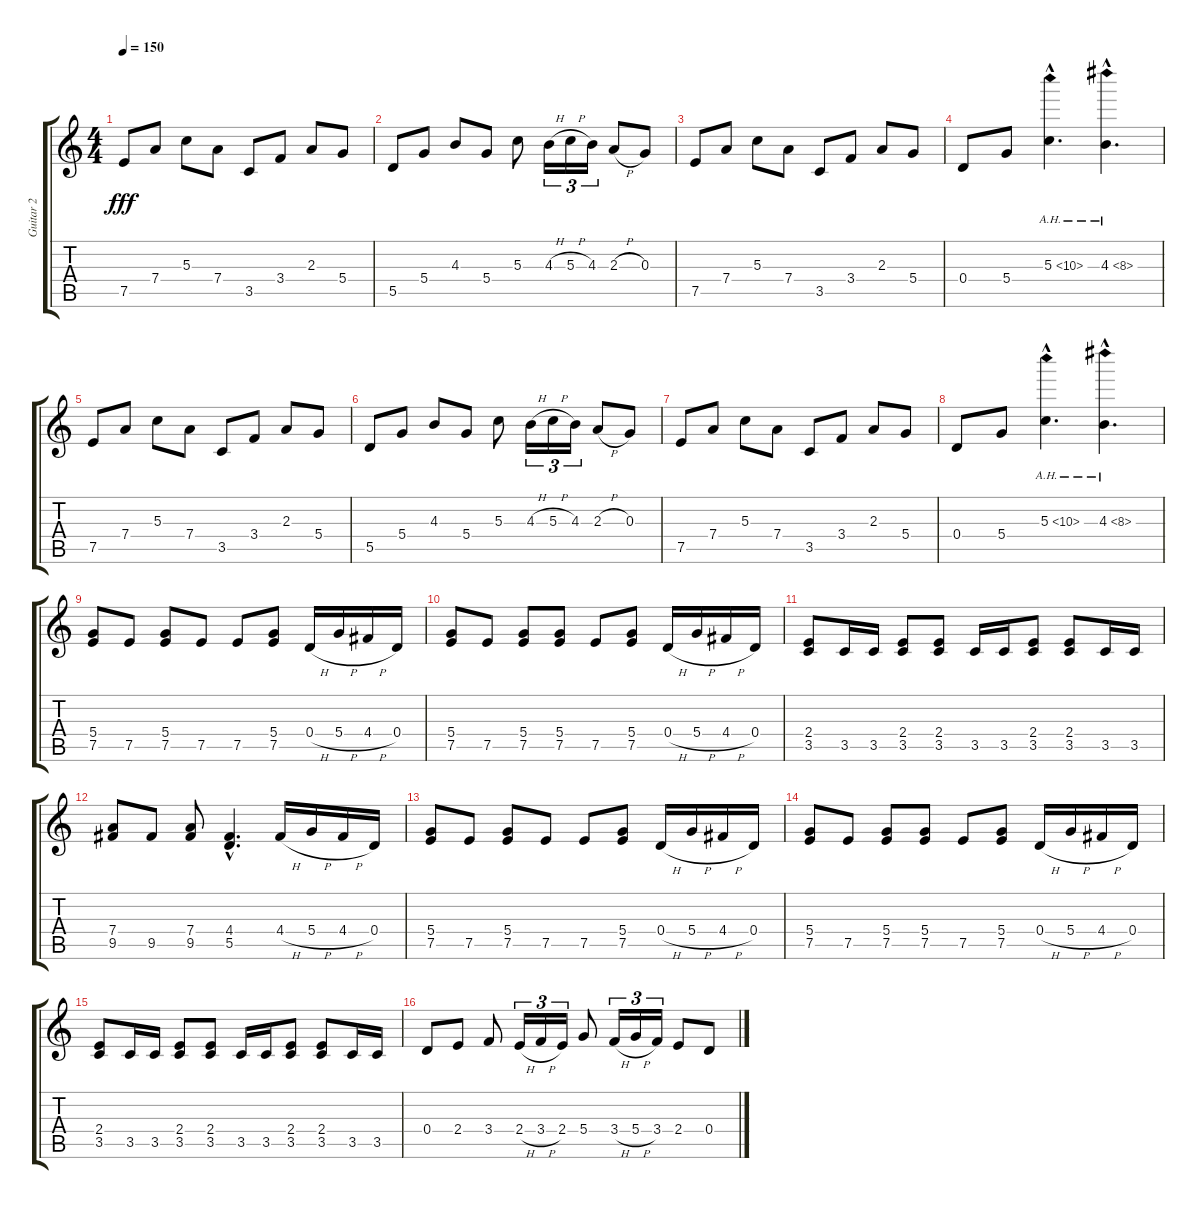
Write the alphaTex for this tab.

\track ("Guitar 2" "Guitar 2") {instrument distortionguitar}
\staff {score tabs}
\tuning (E4 B3 G3 D3 A2 E2) {hide}
\ts (4 4)
\tempo 150
\clef g2
\ks c
7.5.8{dy fff} 7.4.8 5.3.8 7.4.8 3.5.8 3.4.8 2.3.8 5.4.8 |
5.5.8 5.4.8 4.3.8 5.4.8 5.3.8 4.3{h}.16{tu (3 2)} 5.3{h}.16{tu (3 2)} 4.3.16{tu (3 2)} 2.3{h}.8 0.3.8 |
7.5.8 7.4.8 5.3.8 7.4.8 3.5.8 3.4.8 2.3.8 5.4.8 |
0.4.8 5.4.8 5.3{ah 5 hac}.4{d} 4.3{ah 4 hac}.4{d} |
7.5.8 7.4.8 5.3.8 7.4.8 3.5.8 3.4.8 2.3.8 5.4.8 |
5.5.8 5.4.8 4.3.8 5.4.8 5.3.8 4.3{h}.16{tu (3 2)} 5.3{h}.16{tu (3 2)} 4.3.16{tu (3 2)} 2.3{h}.8 0.3.8 |
7.5.8 7.4.8 5.3.8 7.4.8 3.5.8 3.4.8 2.3.8 5.4.8 |
0.4.8 5.4.8 5.3{ah 5 hac}.4{d} 4.3{ah 4 hac}.4{d} |
(5.4 7.5).8 7.5.8 (5.4 7.5).8 7.5.8 7.5.8 (5.4 7.5).8 0.4{h}.16 5.4{h}.16 4.4{h}.16 0.4.16 |
(5.4 7.5).8 7.5.8 (5.4 7.5).8 (5.4 7.5).8 7.5.8 (5.4 7.5).8 0.4{h}.16 5.4{h}.16 4.4{h}.16 0.4.16 |
(2.4 3.5).8 3.5.16 3.5.16 (2.4 3.5).8 (2.4 3.5).8 3.5.16 3.5.16 (2.4 3.5).8 (2.4 3.5).8 3.5.16 3.5.16 |
(7.4 9.5).8 9.5.8 (7.4 9.5).8 (4.4{hac} 5.5{hac}).4{d} 4.4{h}.16 5.4{h}.16 4.4{h}.16 0.4.16 |
(5.4 7.5).8 7.5.8 (5.4 7.5).8 7.5.8 7.5.8 (5.4 7.5).8 0.4{h}.16 5.4{h}.16 4.4{h}.16 0.4.16 |
(5.4 7.5).8 7.5.8 (5.4 7.5).8 (5.4 7.5).8 7.5.8 (5.4 7.5).8 0.4{h}.16 5.4{h}.16 4.4{h}.16 0.4.16 |
(2.4 3.5).8 3.5.16 3.5.16 (2.4 3.5).8 (2.4 3.5).8 3.5.16 3.5.16 (2.4 3.5).8 (2.4 3.5).8 3.5.16 3.5.16 |
0.4.8 2.4.8 3.4.8 2.4{h}.16{tu (3 2)} 3.4{h}.16{tu (3 2)} 2.4.16{tu (3 2)} 5.4.8 3.4{h}.16{tu (3 2)} 5.4{h}.16{tu (3 2)} 3.4.16{tu (3 2)} 2.4.8 0.4.8
